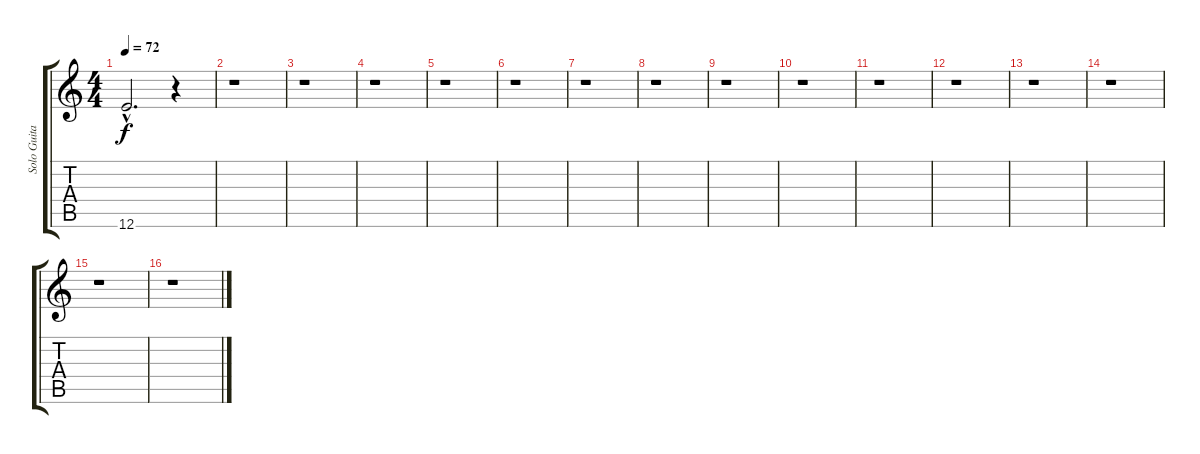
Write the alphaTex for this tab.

\track ("Solo Guitar" "Solo Guita") {instrument distortionguitar}
\staff {score tabs}
\tuning (E4 B3 G3 D3 A2 E2) {hide}
\ts (4 4)
\tempo 72
\clef g2
\ks c
12.6{hac}.2{d dy f} r.4 |
r.1 |
r.1 |
r.1 |
r.1 |
r.1 |
r.1 |
r.1 |
r.1 |
r.1 |
r.1 |
r.1 |
r.1 |
r.1 |
r.1 |
r.1
